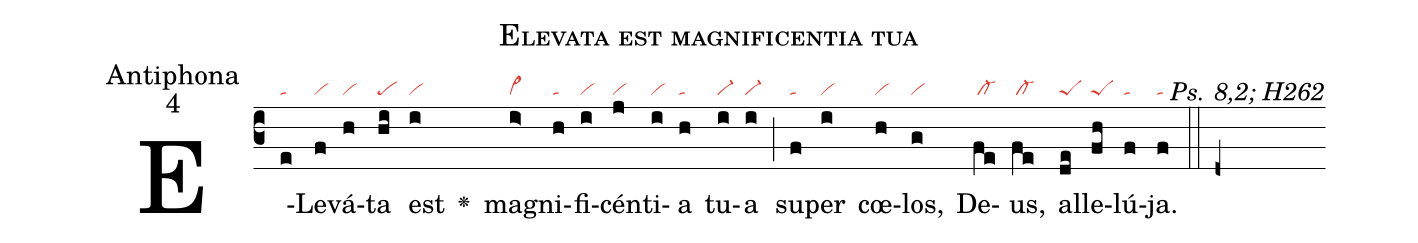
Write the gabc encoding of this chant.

name:Elevata est magnificentia tua;
office-part:Antiphona;
mode:4;
commentary:Ps. 8,2; H262;
nabc-lines:1;
%%
(c3)E(e|ta)Le(f|vi)vá(h|vi)ta(hi|pe) est(i|vi) <v>\greheightstar</v>()
ma(i>|vi>)gni(h|ta)fi(i|vi)cén(j|vi)ti(i|vi)a(h|ta) tu(i|vi-)a(i|vi-) (;)
su(f|ta)per(i|vi) cœ(h|vi)los,(g|vi)
De(fe|/cl-)us,(fe|/cl-) al(de|peS)le(fh|peS)lú(f|ta)ja.(f|ta) (::d+)
